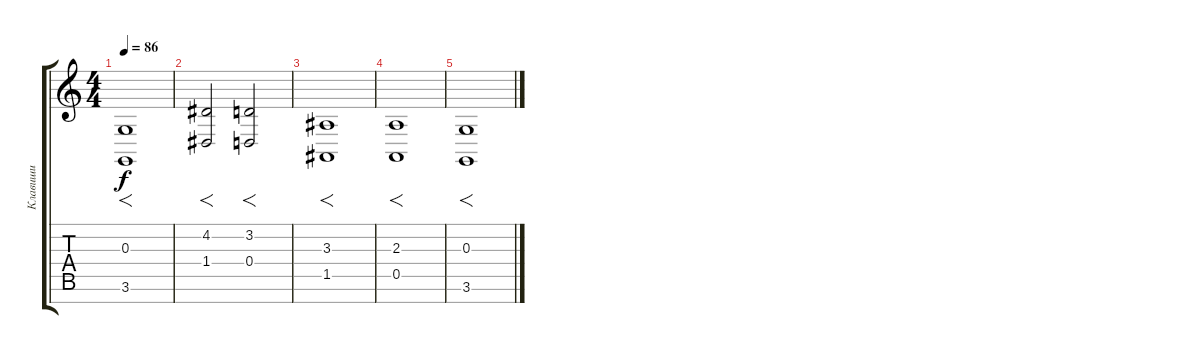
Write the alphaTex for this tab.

\track ("Клавиши" "Клавиши") {instrument viola}
\staff {score tabs}
\tuning (E4 B3 G3 D3 A2 E2 B1) {hide}
\ts (4 4)
\tempo 86
\clef g2
\ks c
(0.3 3.6).1{f dy f instrument choiraahs} |
(4.2 1.4).2{f} (3.2 0.4).2{f} |
(3.3 1.5).1{f} |
(2.3 0.5).1{f} |
(0.3 3.6).1{f}
